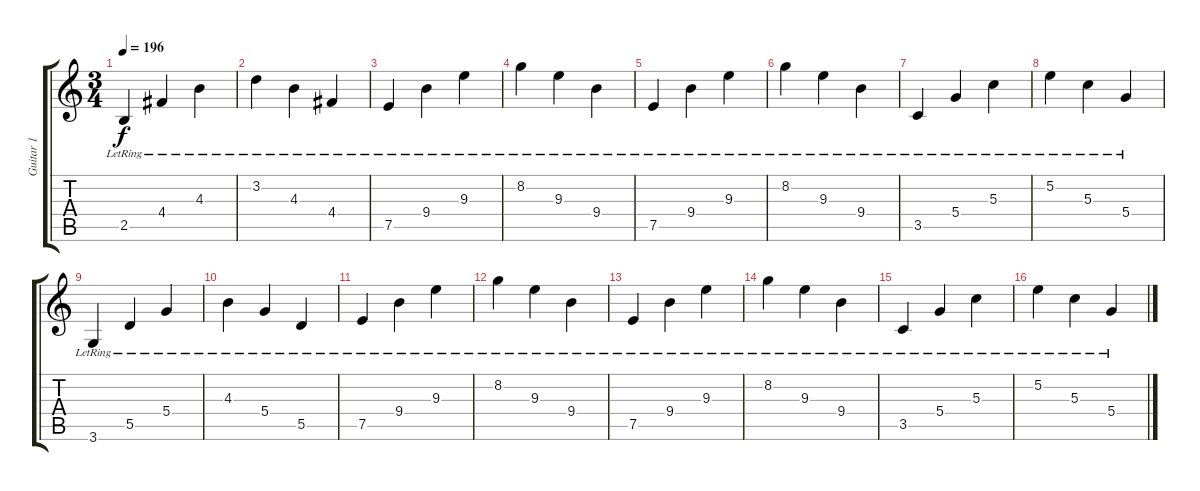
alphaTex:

\track ("Guitar 1" "Guitar 1") {instrument overdrivenguitar}
\staff {score tabs}
\tuning (E4 B3 G3 D3 A2 E2) {hide}
\ts (3 4)
\tempo 196
\clef g2
\ks c
2.5{lr}.4{dy f} 4.4{lr}.4 4.3{lr}.4 |
3.2{lr}.4 4.3{lr}.4 4.4{lr}.4 |
7.5{lr}.4 9.4{lr}.4 9.3{lr}.4 |
8.2{lr}.4 9.3{lr}.4 9.4{lr}.4 |
7.5{lr}.4 9.4{lr}.4 9.3{lr}.4 |
8.2{lr}.4 9.3{lr}.4 9.4{lr}.4 |
3.5{lr}.4 5.4{lr}.4 5.3{lr}.4 |
5.2{lr}.4 5.3{lr}.4 5.4{lr}.4 |
3.6{lr}.4 5.5{lr}.4 5.4{lr}.4 |
4.3{lr}.4 5.4{lr}.4 5.5{lr}.4 |
7.5{lr}.4 9.4{lr}.4 9.3{lr}.4 |
8.2{lr}.4 9.3{lr}.4 9.4{lr}.4 |
7.5{lr}.4 9.4{lr}.4 9.3{lr}.4 |
8.2{lr}.4 9.3{lr}.4 9.4{lr}.4 |
3.5{lr}.4 5.4{lr}.4 5.3{lr}.4 |
5.2{lr}.4 5.3{lr}.4 5.4{lr}.4
